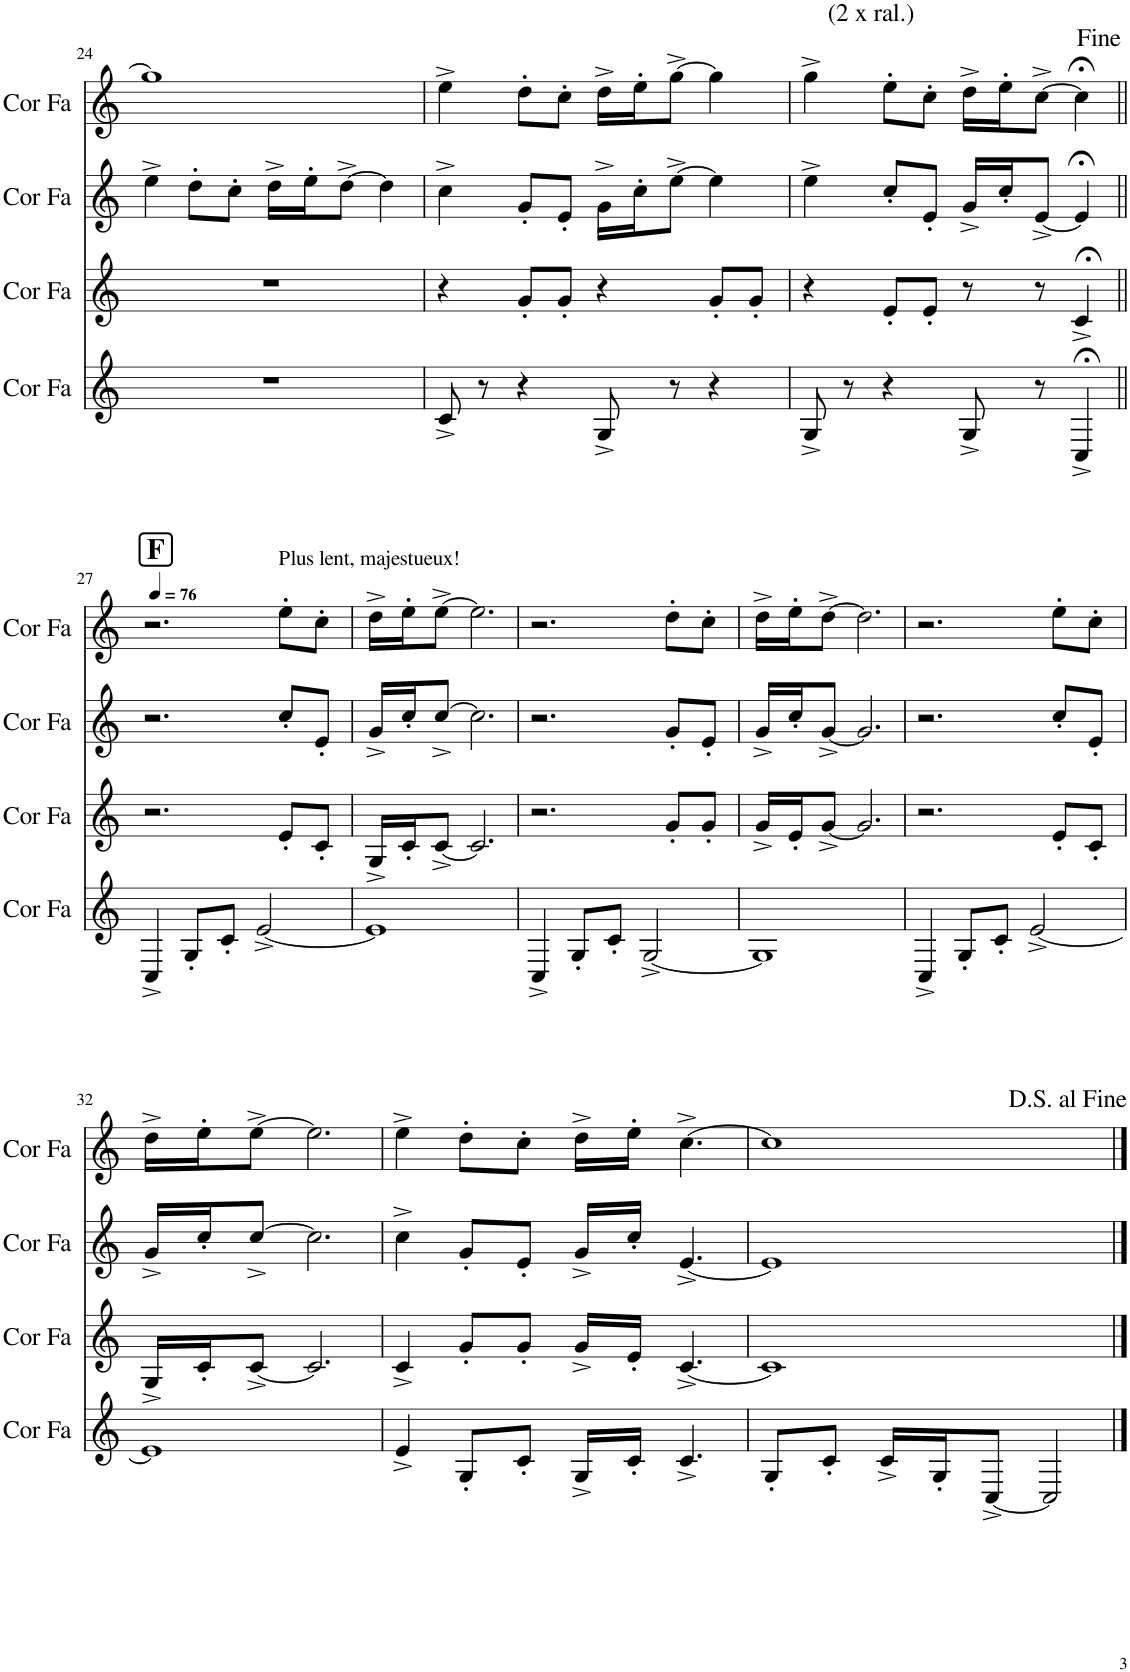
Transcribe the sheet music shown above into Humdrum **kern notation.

**kern	**kern	**kern	**kern
*part4	*part3	*part2	*part1
*staff4	*staff3	*staff2	*staff1
*I"Cor en Fa	*I"Cor en Fa	*I"Cor en Fa	*I"Cor en Fa
*I'Cor Fa	*I'Cor Fa	*I'Cor Fa	*I'Cor Fa
!!LO:PB:g=z
*clefG2	*clefG2	*clefG2	*clefG2
*Trd4c7	*Trd4c7	*Trd4c7	*Trd4c7
*k[]	*k[]	*k[]	*k[]
*M4/4	*M4/4	*M4/4	*M4/4
=24	=24	=24	=24
1r	1r	4ee^\	1gg]
.	.	8dd'\L	.
.	.	8cc'\J	.
.	.	16dd^\LL	.
.	.	16ee'\J	.
.	.	[8dd^\J	.
.	.	4dd\]	.
=25	=25	=25	=25
8c^/	4r	4cc^\	4ee^\
8r	.	.	.
4r	8g'/L	8g'/L	8dd'\L
.	8g'/J	8e'/J	8cc'\J
8G^/	4r	16g^\LL	16dd^\LL
.	.	16cc'\J	16ee'\J
8r	.	[8ee^\J	[8gg^\J
4r	8g'/L	4ee\]	4gg\]
.	8g'/J	.	.
=26	=26	=26	=26
!	!	!	!LO:TX:a:t=(2 x ral.)
8G^/	4r	4ee^\	4gg^\
8r	.	.	.
4r	8e'/L	8cc'/L	8ee'\L
.	8e'/J	8e'/J	8cc'\J
8G^/	8r	16g^/LL	16dd^\LL
.	.	16cc'/J	16ee'\J
8r	8r	[8e^/J	[8cc^\J
4C;<^/	4c;<^/	4e;</]	4cc;<\]
!!LO:LB:g=z
=27||	=27||	=27||	=27||
!!LO:REH:place=s1:a:B:cj:fs=14:t=F
*	*	*	*MM76
4C^/	2.r	2.r	2.r
8G'/L	.	.	.
8c'/J	.	.	.
[2e^/	.	.	.
!	!	!	!LO:TX:a:t=Plus lent, majestueux!
.	8e'/L	8cc'/L	8ee'\L
.	8c'/J	8e'/J	8cc'\J
=28	=28	=28	=28
1e]	16G^/LL	16g^/LL	16dd^\LL
.	16c'/J	16cc'/J	16ee'\J
.	[8c^/J	[8cc^/J	[8ee^\J
.	2.c/]	2.cc\]	2.ee\]
=29	=29	=29	=29
4C^/	2.r	2.r	2.r
8G'/L	.	.	.
8c'/J	.	.	.
[2G^/	.	.	.
.	8g'/L	8g'/L	8dd'\L
.	8g'/J	8e'/J	8cc'\J
=30	=30	=30	=30
1G]	16g^/LL	16g^/LL	16dd^\LL
.	16e'/J	16cc'/J	16ee'\J
.	[8g^/J	[8g^/J	[8dd^\J
.	2.g/]	2.g/]	2.dd\]
=31	=31	=31	=31
4C^/	2.r	2.r	2.r
8G'/L	.	.	.
8c'/J	.	.	.
[2e^/	.	.	.
.	8e'/L	8cc'/L	8ee'\L
.	8c'/J	8e'/J	8cc'\J
!!LO:LB:g=z
=32	=32	=32	=32
1e]	16G^/LL	16g^/LL	16dd^\LL
.	16c'/J	16cc'/J	16ee'\J
.	[8c^/J	[8cc^/J	[8ee^\J
.	2.c/]	2.cc\]	2.ee\]
=33	=33	=33	=33
4e^/	4c^/	4cc^\	4ee^\
8G'/L	8g'/L	8g'/L	8dd'\L
8c'/J	8g'/J	8e'/J	8cc'\J
16G^/LL	16g^/LL	16g^/LL	16dd^\LL
16c'/JJ	16e'/JJ	16cc'/JJ	16ee'\JJ
4.c^/	[4.c^/	[4.e^/	[4.cc^\
=34	=34	=34	=34
8G'/L	1c]	1e]	1cc]
8c'/J	.	.	.
16c^/LL	.	.	.
16G'/J	.	.	.
[8C^/J	.	.	.
2C/]	.	.	.
==	==	==	==
*-	*-	*-	*-
